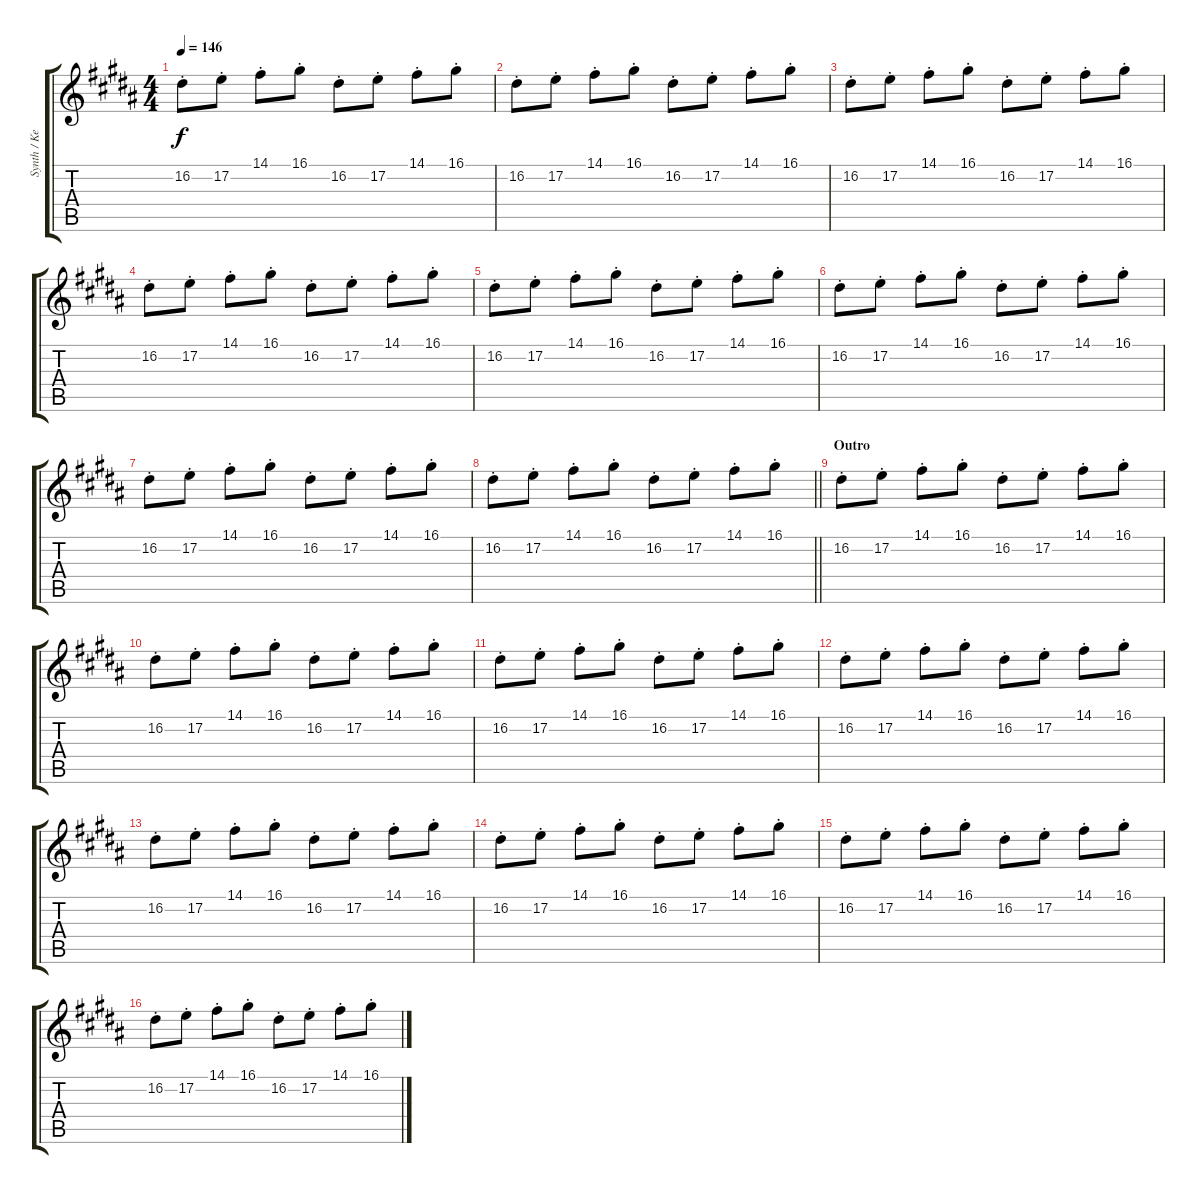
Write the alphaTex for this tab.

\track ("Synth / Keyboard III" "Synth / Ke") {instrument lead2sawtooth}
\staff {score tabs}
\tuning (E4 B3 G3 D3 A2 E2) {hide}
\ts (4 4)
\tempo 146
\clef g2
\ks b
16.2{st}.8{dy f} 17.2{st}.8 14.1{st}.8 16.1{st}.8 16.2{st}.8 17.2{st}.8 14.1{st}.8 16.1{st}.8 |
16.2{st}.8 17.2{st}.8 14.1{st}.8 16.1{st}.8 16.2{st}.8 17.2{st}.8 14.1{st}.8 16.1{st}.8 |
16.2{st}.8 17.2{st}.8 14.1{st}.8 16.1{st}.8 16.2{st}.8 17.2{st}.8 14.1{st}.8 16.1{st}.8 |
16.2{st}.8 17.2{st}.8 14.1{st}.8 16.1{st}.8 16.2{st}.8 17.2{st}.8 14.1{st}.8 16.1{st}.8 |
16.2{st}.8 17.2{st}.8 14.1{st}.8 16.1{st}.8 16.2{st}.8 17.2{st}.8 14.1{st}.8 16.1{st}.8 |
16.2{st}.8 17.2{st}.8 14.1{st}.8 16.1{st}.8 16.2{st}.8 17.2{st}.8 14.1{st}.8 16.1{st}.8 |
16.2{st}.8 17.2{st}.8 14.1{st}.8 16.1{st}.8 16.2{st}.8 17.2{st}.8 14.1{st}.8 16.1{st}.8 |
\barLineRight lightlight
16.2{st}.8 17.2{st}.8 14.1{st}.8 16.1{st}.8 16.2{st}.8 17.2{st}.8 14.1{st}.8 16.1{st}.8 |
\section ("" "Outro")
16.2{st}.8 17.2{st}.8 14.1{st}.8 16.1{st}.8 16.2{st}.8 17.2{st}.8 14.1{st}.8 16.1{st}.8 |
16.2{st}.8 17.2{st}.8 14.1{st}.8 16.1{st}.8 16.2{st}.8 17.2{st}.8 14.1{st}.8 16.1{st}.8 |
16.2{st}.8 17.2{st}.8 14.1{st}.8 16.1{st}.8 16.2{st}.8 17.2{st}.8 14.1{st}.8 16.1{st}.8 |
16.2{st}.8 17.2{st}.8 14.1{st}.8 16.1{st}.8 16.2{st}.8 17.2{st}.8 14.1{st}.8 16.1{st}.8 |
16.2{st}.8 17.2{st}.8 14.1{st}.8 16.1{st}.8 16.2{st}.8 17.2{st}.8 14.1{st}.8 16.1{st}.8 |
16.2{st}.8 17.2{st}.8 14.1{st}.8 16.1{st}.8 16.2{st}.8 17.2{st}.8 14.1{st}.8 16.1{st}.8 |
16.2{st}.8 17.2{st}.8 14.1{st}.8 16.1{st}.8 16.2{st}.8 17.2{st}.8 14.1{st}.8 16.1{st}.8 |
16.2{st}.8 17.2{st}.8 14.1{st}.8 16.1{st}.8 16.2{st}.8 17.2{st}.8 14.1{st}.8 16.1{st}.8
